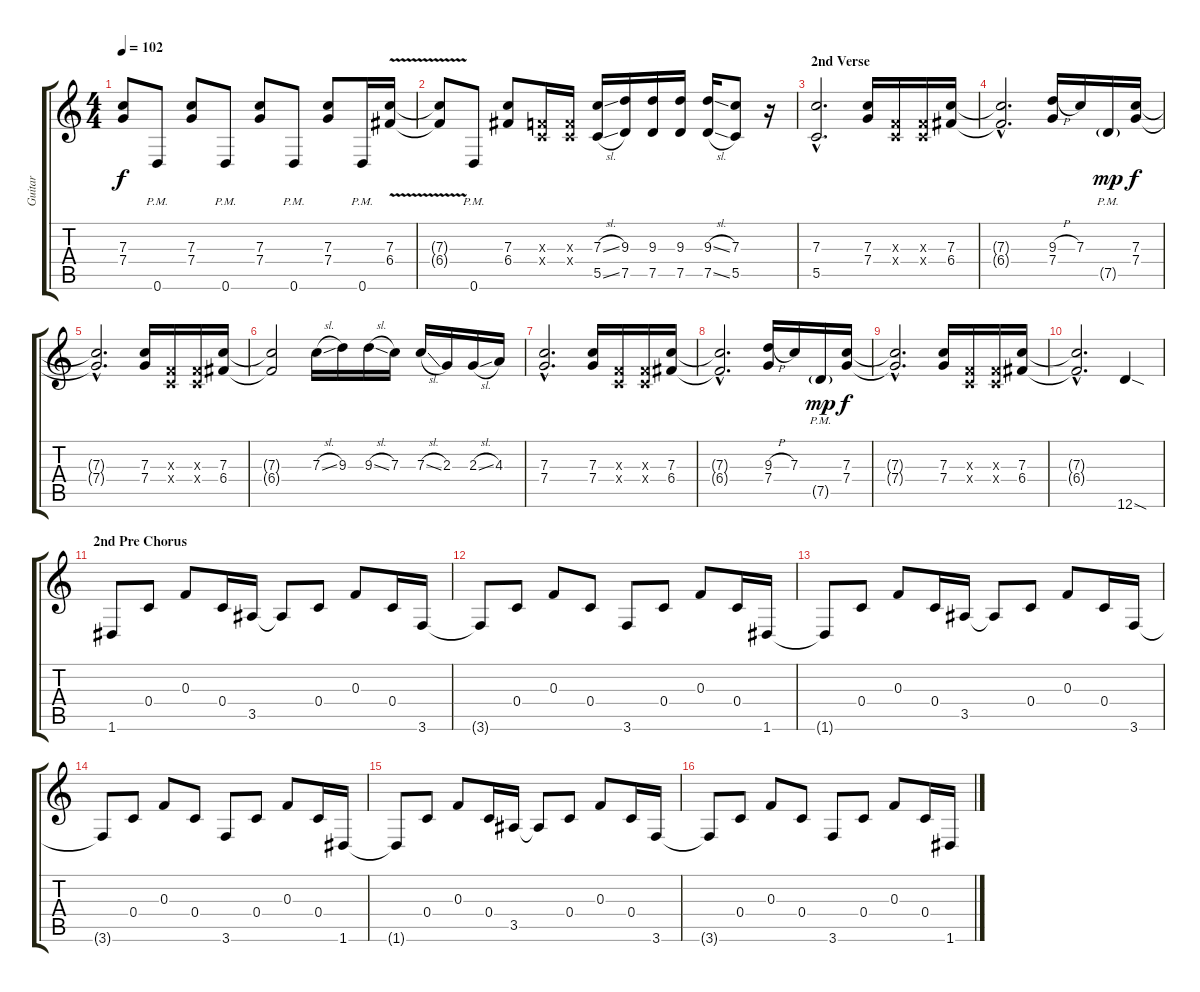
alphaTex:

\track ("Guitar" "Guitar") {instrument overdrivenguitar}
\staff {score tabs}
\tuning (D4 A3 F3 C3 G2 D2) {hide}
\ts (4 4)
\tempo 102
\clef g2
\ks c
(7.3{t} 7.4{t}).8{dy f} 0.6{pm}.8 (7.3 7.4).8 0.6{pm}.8 (7.3 7.4).8 0.6{pm}.8 (7.3 7.4).8 0.6{pm}.16 (7.3{v} 6.4{v}).16 |
(7.3{t} 6.4{t}).8 0.6{pm}.8 (7.3 6.4).8 (0.3{x} 0.4{x}).16 (0.3{x} 0.4{x}).16 (7.3{sl} 5.5{sl}).16 (9.3 7.5).16 (9.3 7.5).16 (9.3 7.5).16 (9.3{sl} 7.5{sl}).16 (7.3 5.5).8 r.16 |
\section ("" "2nd Verse")
(7.3{hac} 5.5{hac}).2{d} (7.3 7.4).16 (0.3{x} 0.4{x}).16 (0.3{x} 0.4{x}).16 (7.3 6.4).16 |
(7.3{hac t} 6.4{hac t}).2{d} (9.3{h} 7.4).16 7.3.16 7.5{g pm}.16{dy mp} (7.3 7.4).16{dy f} |
(7.3{hac t} 7.4{hac t}).2{d} (7.3 7.4).16 (0.3{x} 0.4{x}).16 (0.3{x} 0.4{x}).16 (7.3 6.4).16 |
(7.3{t} 6.4{t}).2 7.3{sl}.16 9.3.16 9.3{sl}.16 7.3.16 7.3{sl}.16 2.3.16 2.3{sl}.16 4.3.16 |
(7.3{hac} 7.4{hac}).2{d} (7.3 7.4).16 (0.3{x} 0.4{x}).16 (0.3{x} 0.4{x}).16 (7.3 6.4).16 |
(7.3{hac t} 6.4{hac t}).2{d} (9.3{h} 7.4).16 7.3.16 7.5{g pm}.16{dy mp} (7.3 7.4).16{dy f} |
(7.3{hac t} 7.4{hac t}).2{d} (7.3 7.4).16 (0.3{x} 0.4{x}).16 (0.3{x} 0.4{x}).16 (7.3 6.4).16 |
(7.3{hac t} 6.4{hac t}).2{d} 12.6{sod}.4 |
\section ("" "2nd Pre Chorus")
1.6.8 0.4.8 0.3.8 0.4.16 3.5.16 3.5{t}.8 0.4.8 0.3.8 0.4.16 3.6.16 |
3.6{t}.8 0.4.8 0.3.8 0.4.8 3.6.8 0.4.8 0.3.8 0.4.16 1.6.16 |
1.6{t}.8 0.4.8 0.3.8 0.4.16 3.5.16 3.5{t}.8 0.4.8 0.3.8 0.4.16 3.6.16 |
3.6{t}.8 0.4.8 0.3.8 0.4.8 3.6.8 0.4.8 0.3.8 0.4.16 1.6.16 |
1.6{t}.8 0.4.8 0.3.8 0.4.16 3.5.16 3.5{t}.8 0.4.8 0.3.8 0.4.16 3.6.16 |
3.6{t}.8 0.4.8 0.3.8 0.4.8 3.6.8 0.4.8 0.3.8 0.4.16 1.6.16
